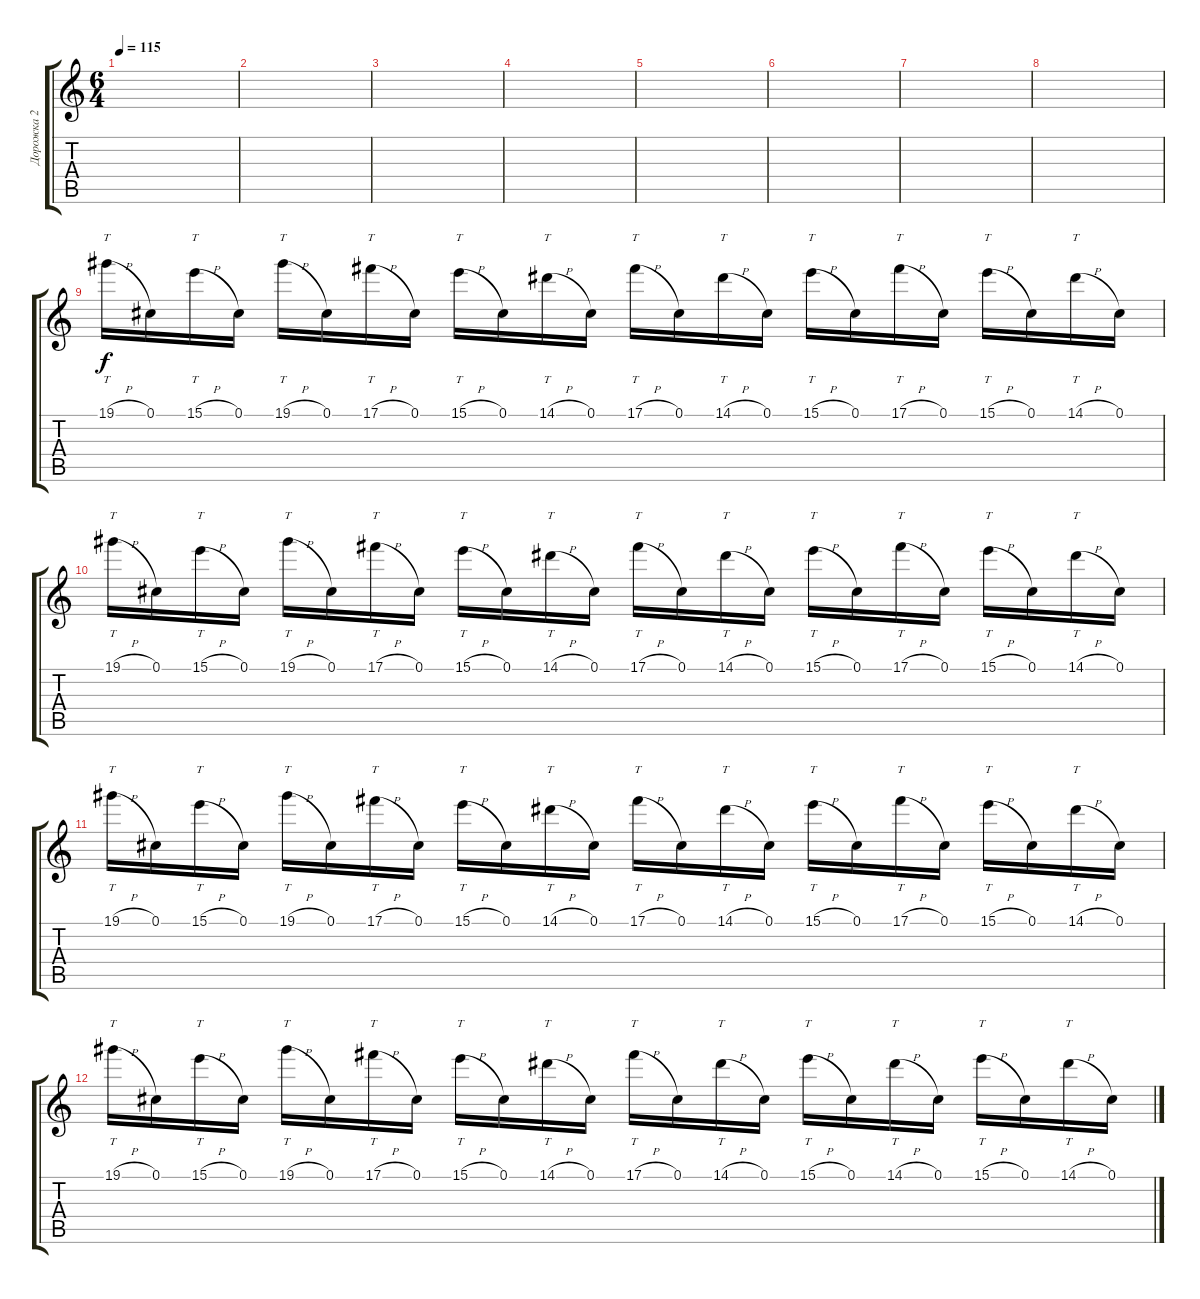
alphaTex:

\track ("Дорожка 2" "Дорожка 2") {instrument overdrivenguitar}
\staff {score tabs}
\tuning (Db4 Ab3 E3 B2 Gb2 Db2) {hide}
\ts (6 4)
\tempo 115
\clef g2
\ks c
|
|
|
|
|
|
|
|
19.1{h}.16{tt} 0.1.16 15.1{h}.16{tt} 0.1.16 19.1{h}.16{tt} 0.1.16 17.1{h}.16{tt} 0.1.16 15.1{h}.16{tt} 0.1.16 14.1{h}.16{tt} 0.1.16 17.1{h}.16{tt} 0.1.16 14.1{h}.16{tt} 0.1.16 15.1{h}.16{tt} 0.1.16 17.1{h}.16{tt} 0.1.16 15.1{h}.16{tt} 0.1.16 14.1{h}.16{tt} 0.1.16 |
19.1{h}.16{tt} 0.1.16 15.1{h}.16{tt} 0.1.16 19.1{h}.16{tt} 0.1.16 17.1{h}.16{tt} 0.1.16 15.1{h}.16{tt} 0.1.16 14.1{h}.16{tt} 0.1.16 17.1{h}.16{tt} 0.1.16 14.1{h}.16{tt} 0.1.16 15.1{h}.16{tt} 0.1.16 17.1{h}.16{tt} 0.1.16 15.1{h}.16{tt} 0.1.16 14.1{h}.16{tt} 0.1.16 |
19.1{h}.16{tt} 0.1.16 15.1{h}.16{tt} 0.1.16 19.1{h}.16{tt} 0.1.16 17.1{h}.16{tt} 0.1.16 15.1{h}.16{tt} 0.1.16 14.1{h}.16{tt} 0.1.16 17.1{h}.16{tt} 0.1.16 14.1{h}.16{tt} 0.1.16 15.1{h}.16{tt} 0.1.16 17.1{h}.16{tt} 0.1.16 15.1{h}.16{tt} 0.1.16 14.1{h}.16{tt} 0.1.16 |
19.1{h}.16{tt} 0.1.16 15.1{h}.16{tt} 0.1.16 19.1{h}.16{tt} 0.1.16 17.1{h}.16{tt} 0.1.16 15.1{h}.16{tt} 0.1.16 14.1{h}.16{tt} 0.1.16 17.1{h}.16{tt} 0.1.16 14.1{h}.16{tt} 0.1.16 15.1{h}.16{tt} 0.1.16 14.1{h}.16{tt} 0.1.16 15.1{h}.16{tt} 0.1.16 14.1{h}.16{tt} 0.1.16
